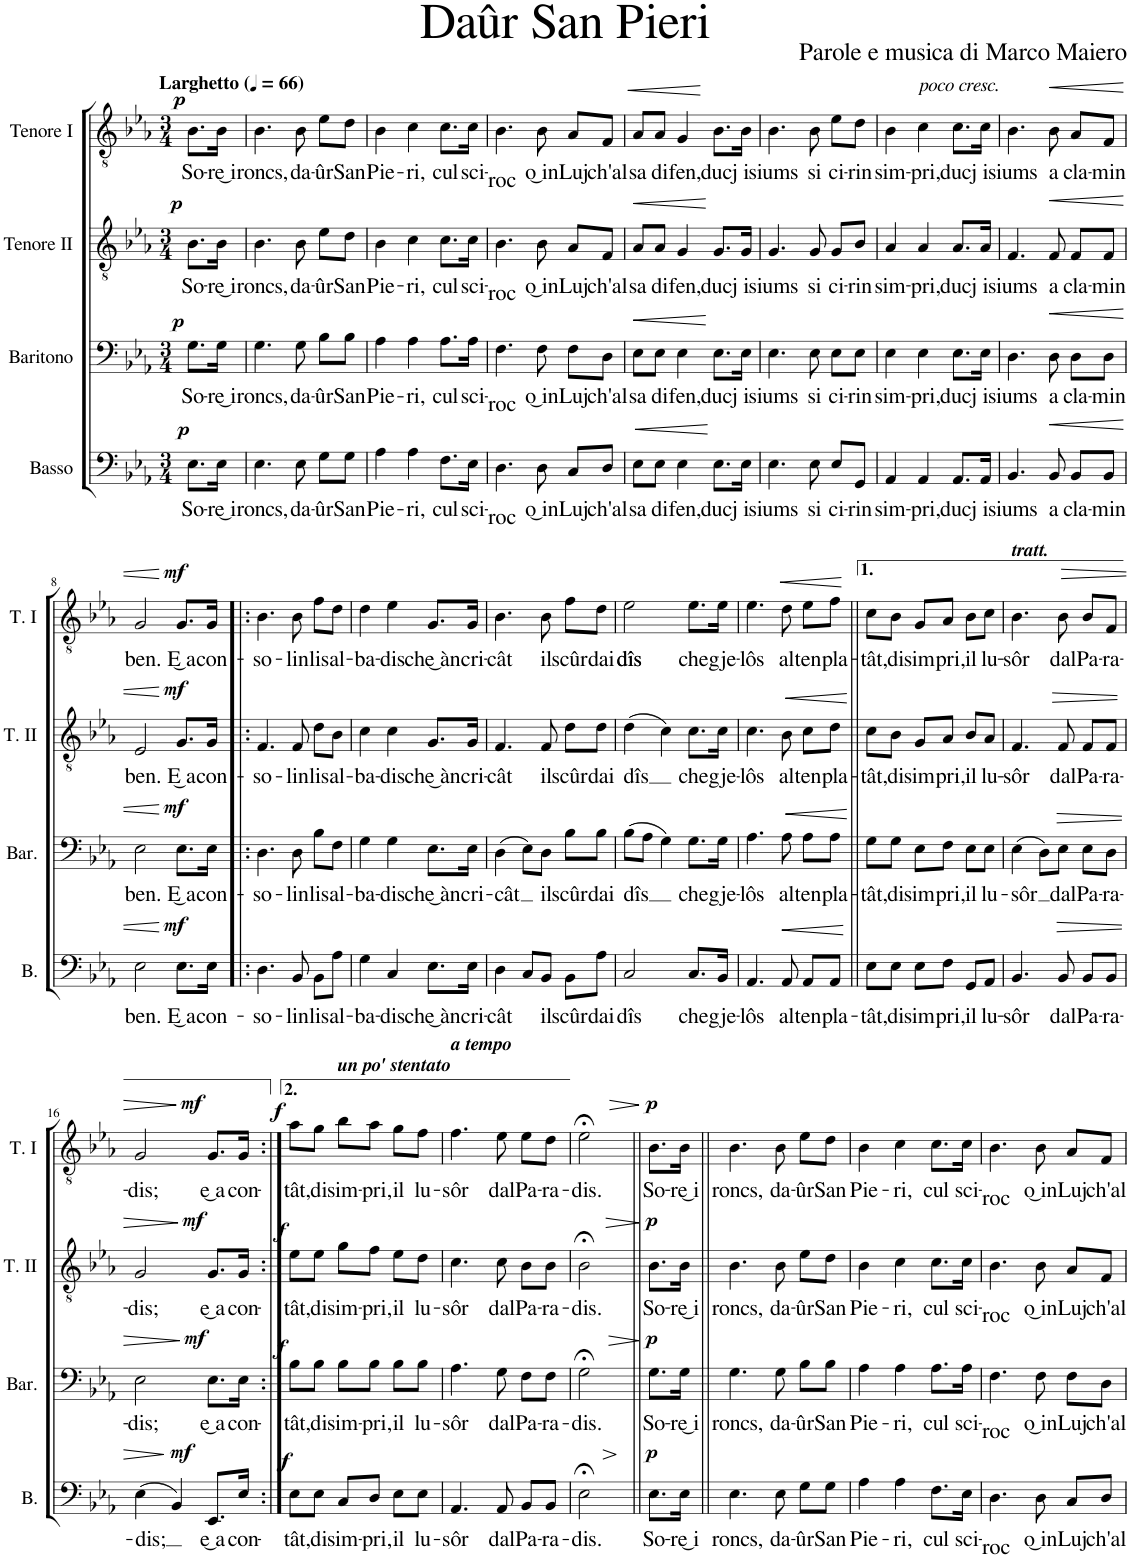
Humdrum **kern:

**kern	**text	**dynam	**kern	**text	**dynam	**kern	**text	**dynam	**kern	**text	**dynam
*part4	*part4	*part4	*part3	*part3	*part3	*part2	*part2	*part2	*part1	*part1	*part1
*staff4	*staff4	*staff4	*staff3	*staff3	*staff3	*staff2	*staff2	*staff2	*staff1	*staff1	*staff1
*I"Basso	*	*	*I"Baritono	*	*	*I"Tenore II	*	*	*I"Tenore I	*	*
*I'B.	*	*	*I'Bar.	*	*	*I'T. II	*	*	*I'T. I	*	*
*clefF4	*	*	*clefF4	*	*	*clefGv2	*	*	*clefGv2	*	*
*k[b-e-a-]	*	*	*k[b-e-a-]	*	*	*k[b-e-a-]	*	*	*k[b-e-a-]	*	*
*M3/4	*	*	*M3/4	*	*	*M3/4	*	*	*M3/4	*	*
*MM66	*	*	*MM66	*	*	*MM66	*	*	*MM66	*	*
=	=	=	=	=	=	=	=	=	=	=	=
!	!	!	!	!	!	!	!	!	!LO:TX:a:B:t=Larghetto	!	!
!	!LO:LY:b	!LO:DY:a	!	!LO:LY:b	!LO:DY:a	!	!LO:LY:b	!LO:DY:a	!	!LO:LY:b	!LO:DY:a
8.E-\L	So-	p	8.G\L	So-	p	8.B-\L	So-	p	8.B-\L	So-	p
!	!LO:LY:b	!	!	!LO:LY:b	!	!	!LO:LY:b	!	!	!LO:LY:b	!
16E-\Jk	-re͜ i	.	16G\Jk	-re͜ i	.	16B-\Jk	-re͜ i	.	16B-\Jk	-re͜ i	.
=1	=1	=1	=1	=1	=1	=1	=1	=1	=1	=1	=1
!	!LO:LY:b	!	!	!LO:LY:b	!	!	!LO:LY:b	!	!	!LO:LY:b	!
4.E-\	roncs,	.	4.G\	roncs,	.	4.B-\	roncs,	.	4.B-\	roncs,	.
!	!LO:LY:b	!	!	!LO:LY:b	!	!	!LO:LY:b	!	!	!LO:LY:b	!
8E-\	da-	.	8G\	da-	.	8B-\	da-	.	8B-\	da-	.
!	!LO:LY:b	!	!	!LO:LY:b	!	!	!LO:LY:b	!	!	!LO:LY:b	!
8G\L	-ûr	.	8B-\L	-ûr	.	8e-\L	-ûr	.	8e-\L	-ûr	.
!	!LO:LY:b	!	!	!LO:LY:b	!	!	!LO:LY:b	!	!	!LO:LY:b	!
8G\J	San	.	8B-\J	San	.	8d\J	San	.	8d\J	San	.
=2	=2	=2	=2	=2	=2	=2	=2	=2	=2	=2	=2
!	!LO:LY:b	!	!	!LO:LY:b	!	!	!LO:LY:b	!	!	!LO:LY:b	!
4A-\	Pie-	.	4A-\	Pie-	.	4B-\	Pie-	.	4B-\	Pie-	.
!	!LO:LY:b	!	!	!LO:LY:b	!	!	!LO:LY:b	!	!	!LO:LY:b	!
4A-\	-ri,	.	4A-\	-ri,	.	4c\	-ri,	.	4c\	-ri,	.
!	!LO:LY:b	!	!	!LO:LY:b	!	!	!LO:LY:b	!	!	!LO:LY:b	!
8.F\L	cul	.	8.A-\L	cul	.	8.c\L	cul	.	8.c\L	cul	.
!	!LO:LY:b	!	!	!LO:LY:b	!	!	!LO:LY:b	!	!	!LO:LY:b	!
16E-\Jk	sci-	.	16A-\Jk	sci-	.	16c\Jk	sci-	.	16c\Jk	sci-	.
=3	=3	=3	=3	=3	=3	=3	=3	=3	=3	=3	=3
!	!LO:LY:b	!	!	!LO:LY:b	!	!	!LO:LY:b	!	!	!LO:LY:b	!
4.D\	-roc	.	4.F\	-roc	.	4.B-\	-roc	.	4.B-\	-roc	.
!	!LO:LY:b	!	!	!LO:LY:b	!	!	!LO:LY:b	!	!	!LO:LY:b	!
8D\	o͜ in	.	8F\	o͜ in	.	8B-\	o͜ in	.	8B-\	o͜ in	.
!	!LO:LY:b	!	!	!LO:LY:b	!	!	!LO:LY:b	!	!	!LO:LY:b	!
8C/L	Luj	.	8F\L	Luj	.	8A-/L	Luj	.	8A-/L	Luj	.
!	!LO:LY:b	!	!	!LO:LY:b	!	!	!LO:LY:b	!	!	!LO:LY:b	!
8D/J	ch'al	.	8D\J	ch'al	.	8F/J	ch'al	.	8F/J	ch'al	.
=4	=4	=4	=4	=4	=4	=4	=4	=4	=4	=4	=4
!	!LO:LY:b	!LO:HP:b	!	!LO:LY:b	!LO:HP:b	!	!LO:LY:b	!LO:HP:b	!	!LO:LY:b	!LO:HP:b
8E-\L	sa	<	8E-\L	sa	<	8A-/L	sa	<	8A-/L	sa	<
!	!LO:LY:b	!	!	!LO:LY:b	!	!	!LO:LY:b	!	!	!LO:LY:b	!
8E-\J	di	.	8E-\J	di	.	8A-/J	di	.	8A-/J	di	.
!	!LO:LY:b	!	!	!LO:LY:b	!	!	!LO:LY:b	!	!	!LO:LY:b	!
4E-\	fen,	.	4E-\	fen,	.	4G/	fen,	.	4G/	fen,	.
!	!LO:LY:b	!	!	!LO:LY:b	!	!	!LO:LY:b	!	!	!LO:LY:b	!
8.E-\L	ducj	[	8.E-\L	ducj	[	8.G/L	ducj	[	8.B-\L	ducj	[
!	!LO:LY:b	!	!	!LO:LY:b	!	!	!LO:LY:b	!	!	!LO:LY:b	!
16E-\Jk	i	.	16E-\Jk	i	.	16G/Jk	i	.	16B-\Jk	i	.
=5	=5	=5	=5	=5	=5	=5	=5	=5	=5	=5	=5
!	!LO:LY:b	!	!	!LO:LY:b	!	!	!LO:LY:b	!	!	!LO:LY:b	!
4.E-\	siums	.	4.E-\	siums	.	4.G/	siums	.	4.B-\	siums	.
!	!LO:LY:b	!	!	!LO:LY:b	!	!	!LO:LY:b	!	!	!LO:LY:b	!
8E-\	si	.	8E-\	si	.	8G/	si	.	8B-\	si	.
!	!LO:LY:b	!	!	!LO:LY:b	!	!	!LO:LY:b	!	!	!LO:LY:b	!
8E-/L	ci-	.	8E-\L	ci-	.	8G/L	ci-	.	8e-\L	ci-	.
!	!LO:LY:b	!	!	!LO:LY:b	!	!	!LO:LY:b	!	!	!LO:LY:b	!
8GG/J	-rin	.	8E-\J	-rin	.	8B-/J	-rin	.	8d\J	-rin	.
=6	=6	=6	=6	=6	=6	=6	=6	=6	=6	=6	=6
!	!LO:LY:b	!	!	!LO:LY:b	!	!	!LO:LY:b	!	!	!LO:LY:b	!
4AA-/	sim-	.	4E-\	sim-	.	4A-/	sim-	.	4B-\	sim-	.
!	!	!	!	!	!	!	!	!	!LO:TX:a:i:t=poco cresc.	!	!
!	!LO:LY:b	!	!	!LO:LY:b	!	!	!LO:LY:b	!	!	!LO:LY:b	!
4AA-/	-pri,	.	4E-\	-pri,	.	4A-/	-pri,	.	4c\	-pri,	.
!	!LO:LY:b	!	!	!LO:LY:b	!	!	!LO:LY:b	!	!	!LO:LY:b	!
8.AA-/L	ducj	.	8.E-\L	ducj	.	8.A-/L	ducj	.	8.c\L	ducj	.
!	!LO:LY:b	!	!	!LO:LY:b	!	!	!LO:LY:b	!	!	!LO:LY:b	!
16AA-/Jk	i	.	16E-\Jk	i	.	16A-/Jk	i	.	16c\Jk	i	.
=7	=7	=7	=7	=7	=7	=7	=7	=7	=7	=7	=7
!	!LO:LY:b	!	!	!LO:LY:b	!	!	!LO:LY:b	!	!	!LO:LY:b	!
4.BB-/	siums	.	4.D\	siums	.	4.F/	siums	.	4.B-\	siums	.
!	!LO:LY:b	!LO:HP:b	!	!LO:LY:b	!LO:HP:b	!	!LO:LY:b	!LO:HP:b	!	!LO:LY:b	!LO:HP:b
8BB-/	a	<	8D\	a	<	8F/	a	<	8B-\	a	<
!	!LO:LY:b	!	!	!LO:LY:b	!	!	!LO:LY:b	!	!	!LO:LY:b	!
8BB-/L	cla-	.	8D\L	cla-	.	8F/L	cla-	.	8A-/L	cla-	.
!	!LO:LY:b	!	!	!LO:LY:b	!	!	!LO:LY:b	!	!	!LO:LY:b	!
8BB-/J	-min	.	8D\J	-min	.	8F/J	-min	.	8F/J	-min	.
!!LO:LB:g=z
=8	=8	=8	=8	=8	=8	=8	=8	=8	=8	=8	=8
!	!LO:LY:b	!	!	!LO:LY:b	!	!	!LO:LY:b	!	!	!LO:LY:b	!
2E-\	ben.	.	2E-\	ben.	.	2E-/	ben.	.	2G/	ben.	.
!	!LO:LY:b	!LO:DY:n=1:a	!	!LO:LY:b	!LO:DY:n=1:a	!	!LO:LY:b	!LO:DY:n=1:a	!	!LO:LY:b	!LO:DY:n=1:a
8.E-\L	E͜ a	[ mf	8.E-\L	E͜ a	[ mf	8.G/L	E͜ a	[ mf	8.G/L	E͜ a	[ mf
!	!LO:LY:b	!	!	!LO:LY:b	!	!	!LO:LY:b	!	!	!LO:LY:b	!
16E-\Jk	con-	.	16E-\Jk	con-	.	16G/Jk	con-	.	16G/Jk	con-	.
=9!|:	=9!|:	=9!|:	=9!|:	=9!|:	=9!|:	=9!|:	=9!|:	=9!|:	=9!|:	=9!|:	=9!|:
!	!LO:LY:b	!	!	!LO:LY:b	!	!	!LO:LY:b	!	!	!LO:LY:b	!
4.D\	-so-	.	4.D\	-so-	.	4.F/	-so-	.	4.B-\	-so-	.
!	!LO:LY:b	!	!	!LO:LY:b	!	!	!LO:LY:b	!	!	!LO:LY:b	!
8BB-/	-lin	.	8D\	-lin	.	8F/	-lin	.	8B-\	-lin	.
!	!LO:LY:b	!	!	!LO:LY:b	!	!	!LO:LY:b	!	!	!LO:LY:b	!
8BB-\L	lis	.	8B-\L	lis	.	8d\L	lis	.	8f\L	lis	.
!	!LO:LY:b	!	!	!LO:LY:b	!	!	!LO:LY:b	!	!	!LO:LY:b	!
8A-\J	al-	.	8F\J	al-	.	8B-\J	al-	.	8d\J	al-	.
=10	=10	=10	=10	=10	=10	=10	=10	=10	=10	=10	=10
!	!LO:LY:b	!	!	!LO:LY:b	!	!	!LO:LY:b	!	!	!LO:LY:b	!
4G\	-ba-	.	4G\	-ba-	.	4c\	-ba-	.	4d\	-ba-	.
!	!LO:LY:b	!	!	!LO:LY:b	!	!	!LO:LY:b	!	!	!LO:LY:b	!
4C/	-dis	.	4G\	-dis	.	4c\	-dis	.	4e-\	-dis	.
!	!LO:LY:b	!	!	!LO:LY:b	!	!	!LO:LY:b	!	!	!LO:LY:b	!
8.E-\L	che͜ àn	.	8.E-\L	che͜ àn	.	8.G/L	che͜ àn	.	8.G/L	che͜ àn	.
!	!LO:LY:b	!	!	!LO:LY:b	!	!	!LO:LY:b	!	!	!LO:LY:b	!
16E-\Jk	cri-	.	16E-\Jk	cri-	.	16G/Jk	cri-	.	16G/Jk	cri-	.
=11	=11	=11	=11	=11	=11	=11	=11	=11	=11	=11	=11
!	!LO:LY:b	!	!	!LO:LY:b	!	!	!LO:LY:b	!	!	!LO:LY:b	!
4D\	-cât	.	(4D\	-cât	.	4.F/	-cât	.	4.B-\	-cât	.
8C/L	.	.	8E-\L)	.	.	.	.	.	.	.	.
!	!LO:LY:b	!	!	!LO:LY:b	!	!	!LO:LY:b	!	!	!LO:LY:b	!
8BB-/J	il	.	8D\J	il	.	8F/	il	.	8B-\	il	.
!	!LO:LY:b	!	!	!LO:LY:b	!	!	!LO:LY:b	!	!	!LO:LY:b	!
8BB-\L	scûr	.	8B-\L	scûr	.	8d\L	scûr	.	8f\L	scûr	.
!	!LO:LY:b	!	!	!LO:LY:b	!	!	!LO:LY:b	!	!	!LO:LY:b	!
8A-\J	dai	.	8B-\J	dai	.	8d\J	dai	.	8d\J	dai	.
=12	=12	=12	=12	=12	=12	=12	=12	=12	=12	=12	=12
!	!LO:LY:b	!	!	!LO:LY:b	!	!	!LO:LY:b	!	!	!LO:LY:b	!
2C/	dîs	.	(8B-\L	-dîs	.	(4d\	dîs	.	2e-\	dîs	.
.	.	.	8A-\J	.	.	.	.	.	.	.	.
.	.	.	4G\)	.	.	4c\)	.	.	.	.	.
!	!LO:LY:b	!	!	!LO:LY:b	!	!	!LO:LY:b	!	!	!LO:LY:b	!
8.C/L	che	.	8.G\L	che	.	8.c\L	che	.	8.e-\L	che	.
!	!LO:LY:b	!	!	!LO:LY:b	!	!	!LO:LY:b	!	!	!LO:LY:b	!
16BB-/Jk	gje-	.	16G\Jk	gje-	.	16c\Jk	gje-	.	16e-\Jk	gje-	.
=13	=13	=13	=13	=13	=13	=13	=13	=13	=13	=13	=13
!	!LO:LY:b	!	!	!LO:LY:b	!	!	!LO:LY:b	!	!	!LO:LY:b	!
4.AA-/	-lôs	.	4.A-\	-lôs	.	4.c\	-lôs	.	4.e-\	-lôs	.
!	!LO:LY:b	!LO:HP:b	!	!LO:LY:b	!LO:HP:b	!	!LO:LY:b	!LO:HP:b	!	!LO:LY:b	!LO:HP:b
8AA-/	al	<	8A-\	al	<	8B-\	al	<	8d\	al	<
!	!LO:LY:b	!	!	!LO:LY:b	!	!	!LO:LY:b	!	!	!LO:LY:b	!
8AA-/L	ten	.	8A-\L	ten	.	8c\L	ten	.	8e-\L	ten	.
!	!LO:LY:b	!	!	!LO:LY:b	!	!	!LO:LY:b	!	!	!LO:LY:b	!
8AA-/J	pla-	.	8A-\J	pla-	.	8d\J	pla-	.	8f\J	pla-	.
.	.	[	.	.	[	.	.	[	.	.	[
=14||	=14||	=14||	=14||	=14||	=14||	=14||	=14||	=14||	=14||	=14||	=14||
!	!LO:LY:b	!	!	!LO:LY:b	!	!	!LO:LY:b	!	!	!LO:LY:b	!
8E-\L	-tât,	.	8G\L	-tât,	.	8c\L	-tât,	.	8c\L	-tât,	.
!	!LO:LY:b	!	!	!LO:LY:b	!	!	!LO:LY:b	!	!	!LO:LY:b	!
8E-\J	di	.	8G\J	di	.	8B-\J	di	.	8B-\J	di	.
!	!LO:LY:b	!	!	!LO:LY:b	!	!	!LO:LY:b	!	!	!LO:LY:b	!
8E-\L	sim	.	8E-\L	sim	.	8G/L	sim	.	8G/L	sim	.
!	!LO:LY:b	!	!	!LO:LY:b	!	!	!LO:LY:b	!	!	!LO:LY:b	!
8F\J	pri,	.	8F\J	pri,	.	8A-/J	pri,	.	8A-/J	pri,	.
!	!LO:LY:b	!	!	!LO:LY:b	!	!	!LO:LY:b	!	!	!LO:LY:b	!
8GG/L	il	.	8E-\L	il	.	8B-/L	il	.	8B-\L	il	.
!	!LO:LY:b	!	!	!LO:LY:b	!	!	!LO:LY:b	!	!	!LO:LY:b	!
8AA-/J	lu-	.	8E-\J	lu-	.	8A-/J	lu-	.	8c\J	lu-	.
=15	=15	=15	=15	=15	=15	=15	=15	=15	=15	=15	=15
!	!	!	!	!	!	!	!	!	!LO:TX:a:Bi:t=tratt.	!	!
!	!LO:LY:b	!	!	!LO:LY:b	!	!	!LO:LY:b	!	!	!LO:LY:b	!
4.BB-/	-sôr	.	(4E-\	-sôr	.	4.F/	-sôr	.	4.B-\	-sôr	.
.	.	.	8D\L)	.	.	.	.	.	.	.	.
!	!LO:LY:b	!LO:HP:b	!	!LO:LY:b	!LO:HP:b	!	!LO:LY:b	!LO:HP:b	!	!LO:LY:b	!LO:HP:b
8BB-/	dal	>	8E-\J	dal	>	8F/	dal	>	8B-\	dal	>
!	!LO:LY:b	!	!	!LO:LY:b	!	!	!LO:LY:b	!	!	!LO:LY:b	!
8BB-/L	Pa-	.	8E-\L	Pa-	.	8F/L	Pa-	.	8B-/L	Pa-	.
!	!LO:LY:b	!	!	!LO:LY:b	!	!	!LO:LY:b	!	!	!LO:LY:b	!
8BB-/J	-ra-	.	8D\J	-ra-	.	8F/J	-ra-	.	8F/J	-ra-	.
!!LO:LB:g=z
=16	=16	=16	=16	=16	=16	=16	=16	=16	=16	=16	=16
!	!LO:LY:b	!	!	!LO:LY:b	!	!	!LO:LY:b	!	!	!LO:LY:b	!
(4E-\	-dis;	.	2E-\	-dis;	.	2G/	-dis;	.	2G/	-dis;	.
!	!	!LO:DY:n=1:a	!	!	!	!	!	!	!	!	!
4BB-/)	.	] mf	.	.	.	.	.	.	.	.	.
!	!LO:LY:b	!	!	!LO:LY:b	!LO:DY:n=1:a	!	!LO:LY:b	!LO:DY:n=1:a	!	!LO:LY:b	!LO:DY:n=1:a
8.EE-/L	e͜ a	.	8.E-\L	e͜ a	] mf	8.G/L	e͜ a	] mf	8.G/L	e͜ a	] mf
!	!LO:LY:b	!	!	!LO:LY:b	!	!	!LO:LY:b	!	!	!LO:LY:b	!
16E-/Jk	con-	.	16E-\Jk	con-	.	16G/Jk	con-	.	16G/Jk	con-	.
=17:|!	=17:|!	=17:|!	=17:|!	=17:|!	=17:|!	=17:|!	=17:|!	=17:|!	=17:|!	=17:|!	=17:|!
!	!LO:LY:b	!LO:DY:a	!	!LO:LY:b	!LO:DY:a	!	!LO:LY:b	!LO:DY:a	!	!LO:LY:b	!LO:DY:a
8E-\L	-tât,	f	8B-\L	-tât,	f	8e-\L	-tât,	f	8a-\L	-tât,	f
!	!LO:LY:b	!	!	!LO:LY:b	!	!	!LO:LY:b	!	!	!LO:LY:b	!
8E-\J	di	.	8B-\J	di	.	8e-\J	di	.	8g\J	di	.
!	!	!	!	!	!	!	!	!	!LO:TX:a:Bi:t=un po' stentato	!	!
!	!LO:LY:b	!	!	!LO:LY:b	!	!	!LO:LY:b	!	!	!LO:LY:b	!
8C/L	sim-	.	8B-\L	sim-	.	8g\L	sim-	.	8b-\L	sim-	.
!	!LO:LY:b	!	!	!LO:LY:b	!	!	!LO:LY:b	!	!	!LO:LY:b	!
8D/J	-pri,	.	8B-\J	-pri,	.	8f\J	-pri,	.	8a-\J	-pri,	.
!	!LO:LY:b	!	!	!LO:LY:b	!	!	!LO:LY:b	!	!	!LO:LY:b	!
8E-\L	il	.	8B-\L	il	.	8e-\L	il	.	8g\L	il	.
!	!LO:LY:b	!	!	!LO:LY:b	!	!	!LO:LY:b	!	!	!LO:LY:b	!
8E-\J	lu-	.	8B-\J	lu-	.	8d\J	lu-	.	8f\J	lu-	.
=18	=18	=18	=18	=18	=18	=18	=18	=18	=18	=18	=18
!	!	!	!	!	!	!	!	!	!LO:TX:a:Bi:t=a tempo	!	!
!	!LO:LY:b	!	!	!LO:LY:b	!	!	!LO:LY:b	!	!	!LO:LY:b	!
4.AA-/	-sôr	.	4.A-\	-sôr	.	4.c\	-sôr	.	4.f\	-sôr	.
!	!LO:LY:b	!	!	!LO:LY:b	!	!	!LO:LY:b	!	!	!LO:LY:b	!
8AA-/	dal	.	8G\	dal	.	8c\	dal	.	8e-\	dal	.
!	!LO:LY:b	!	!	!LO:LY:b	!	!	!LO:LY:b	!	!	!LO:LY:b	!
8BB-/L	Pa-	.	8F\L	Pa-	.	8B-\L	Pa-	.	8e-\L	Pa-	.
!	!LO:LY:b	!	!	!LO:LY:b	!	!	!LO:LY:b	!	!	!LO:LY:b	!
8BB-/J	-ra-	.	8F\J	-ra-	.	8B-\J	-ra-	.	8d\J	-ra-	.
=19	=19	=19	=19	=19	=19	=19	=19	=19	=19	=19	=19
!	!LO:LY:b	!LO:HP:b	!	!LO:LY:b	!LO:HP:b	!	!LO:LY:b	!LO:HP:b	!	!LO:LY:b	!LO:HP:b
2E-;<\	-dis.	>	2G;<\	-dis.	>	2B-;<\	-dis.	>	2e-;<\	-dis.	>
.	.	]	.	.	]	.	.	]	.	.	]
=20||	=20||	=20||	=20||	=20||	=20||	=20||	=20||	=20||	=20||	=20||	=20||
!	!LO:LY:b	!LO:DY:a	!	!LO:LY:b	!LO:DY:a	!	!LO:LY:b	!LO:DY:a	!	!LO:LY:b	!LO:DY:a
8.E-\L	So-	p	8.G\L	So-	p	8.B-\L	So-	p	8.B-\L	So-	p
!	!LO:LY:b	!	!	!LO:LY:b	!	!	!LO:LY:b	!	!	!LO:LY:b	!
16E-\Jk	-re͜ i	.	16G\Jk	-re͜ i	.	16B-\Jk	-re͜ i	.	16B-\Jk	-re͜ i	.
=21||	=21||	=21||	=21||	=21||	=21||	=21||	=21||	=21||	=21||	=21||	=21||
!	!LO:LY:b	!	!	!LO:LY:b	!	!	!LO:LY:b	!	!	!LO:LY:b	!
4.E-\	roncs,	.	4.G\	roncs,	.	4.B-\	roncs,	.	4.B-\	roncs,	.
!	!LO:LY:b	!	!	!LO:LY:b	!	!	!LO:LY:b	!	!	!LO:LY:b	!
8E-\	da-	.	8G\	da-	.	8B-\	da-	.	8B-\	da-	.
!	!LO:LY:b	!	!	!LO:LY:b	!	!	!LO:LY:b	!	!	!LO:LY:b	!
8G\L	-ûr	.	8B-\L	-ûr	.	8e-\L	-ûr	.	8e-\L	-ûr	.
!	!LO:LY:b	!	!	!LO:LY:b	!	!	!LO:LY:b	!	!	!LO:LY:b	!
8G\J	San	.	8B-\J	San	.	8d\J	San	.	8d\J	San	.
=22	=22	=22	=22	=22	=22	=22	=22	=22	=22	=22	=22
!	!LO:LY:b	!	!	!LO:LY:b	!	!	!LO:LY:b	!	!	!LO:LY:b	!
4A-\	Pie-	.	4A-\	Pie-	.	4B-\	Pie-	.	4B-\	Pie-	.
!	!LO:LY:b	!	!	!LO:LY:b	!	!	!LO:LY:b	!	!	!LO:LY:b	!
4A-\	-ri,	.	4A-\	-ri,	.	4c\	-ri,	.	4c\	-ri,	.
!	!LO:LY:b	!	!	!LO:LY:b	!	!	!LO:LY:b	!	!	!LO:LY:b	!
8.F\L	cul	.	8.A-\L	cul	.	8.c\L	cul	.	8.c\L	cul	.
!	!LO:LY:b	!	!	!LO:LY:b	!	!	!LO:LY:b	!	!	!LO:LY:b	!
16E-\Jk	sci-	.	16A-\Jk	sci-	.	16c\Jk	sci-	.	16c\Jk	sci-	.
=23	=23	=23	=23	=23	=23	=23	=23	=23	=23	=23	=23
!	!LO:LY:b	!	!	!LO:LY:b	!	!	!LO:LY:b	!	!	!LO:LY:b	!
4.D\	-roc	.	4.F\	-roc	.	4.B-\	-roc	.	4.B-\	-roc	.
!	!LO:LY:b	!	!	!LO:LY:b	!	!	!LO:LY:b	!	!	!LO:LY:b	!
8D\	o͜ in	.	8F\	o͜ in	.	8B-\	o͜ in	.	8B-\	o͜ in	.
!	!LO:LY:b	!	!	!LO:LY:b	!	!	!LO:LY:b	!	!	!LO:LY:b	!
8C/L	Luj	.	8F\L	Luj	.	8A-/L	Luj	.	8A-/L	Luj	.
!	!LO:LY:b	!	!	!LO:LY:b	!	!	!LO:LY:b	!	!	!LO:LY:b	!
8D/J	ch'al	.	8D\J	ch'al	.	8F/J	ch'al	.	8F/J	ch'al	.
=	=	=	=	=	=	=	=	=	=	=	=
*-	*-	*-	*-	*-	*-	*-	*-	*-	*-	*-	*-
